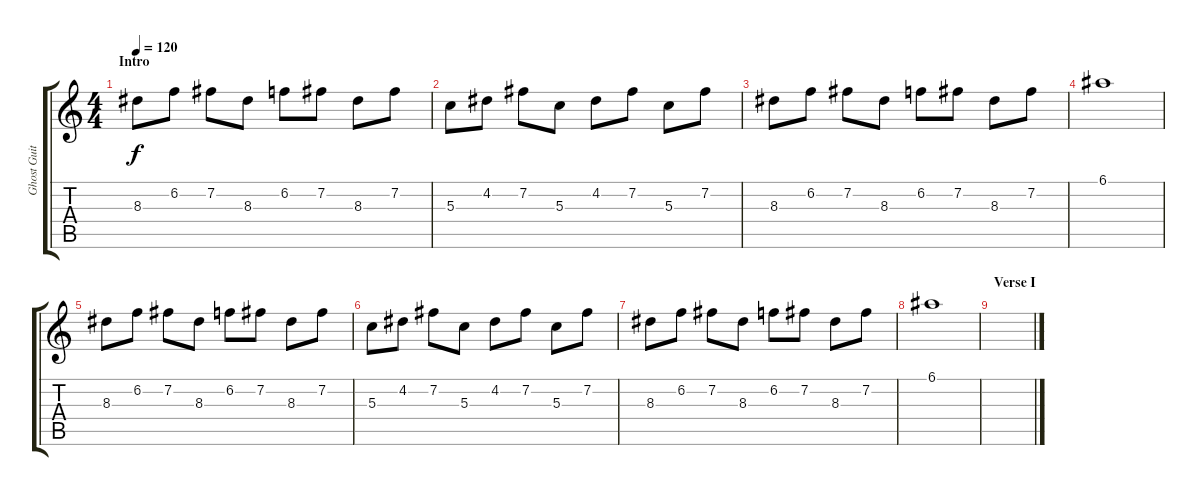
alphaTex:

\track ("Ghost Guitarist (overdub)" "Ghost Guit") {instrument overdrivenguitar}
\staff {score tabs}
\tuning (E4 B3 G3 D3 A2 E2) {hide}
\ts (4 4)
\section ("" "Intro")
\tempo 120
\clef g2
\ks c
8.3.8{dy f volume 5 balance 16 instrument overdrivenguitar} 6.2.8 7.2.8 8.3.8 6.2.8 7.2.8 8.3.8 7.2.8 |
5.3.8 4.2.8 7.2.8 5.3.8 4.2.8 7.2.8 5.3.8 7.2.8 |
8.3.8 6.2.8 7.2.8 8.3.8 6.2.8 7.2.8 8.3.8 7.2.8 |
6.1.1 |
8.3.8{volume 5 balance 16} 6.2.8 7.2.8 8.3.8 6.2.8 7.2.8 8.3.8 7.2.8 |
5.3.8 4.2.8 7.2.8 5.3.8 4.2.8 7.2.8 5.3.8 7.2.8 |
8.3.8 6.2.8 7.2.8 8.3.8 6.2.8 7.2.8 8.3.8 7.2.8 |
6.1.1 |
\section ("" "Verse I")
